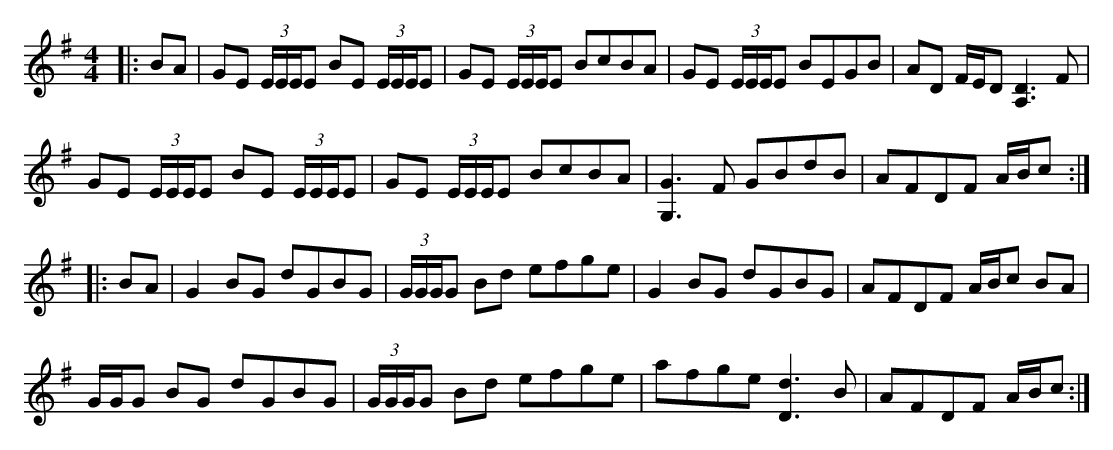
X:1
M:4/4
K:Emin
|:BA|GE (3E/E/E/E BE (3E/E/E/E |GE (3E/E/E/E BcBA|GE (3E/E/E/E BEGB|AD F/E/D [A,3D3] F|
GE (3E/E/E/E BE (3E/E/E/E |GE (3E/E/E/E BcBA|[G3G,3] F GBdB|AFDF A/B/c:|
|:BA|G2 BG dGBG|(3G/G/G/G Bd efge|G2 BG dGBG|AFDF A/B/c BA|
G/G/G BG dGBG|(3G/G/G/G Bd efge|afge [D3d3] B|AFDF A/B/c:|
